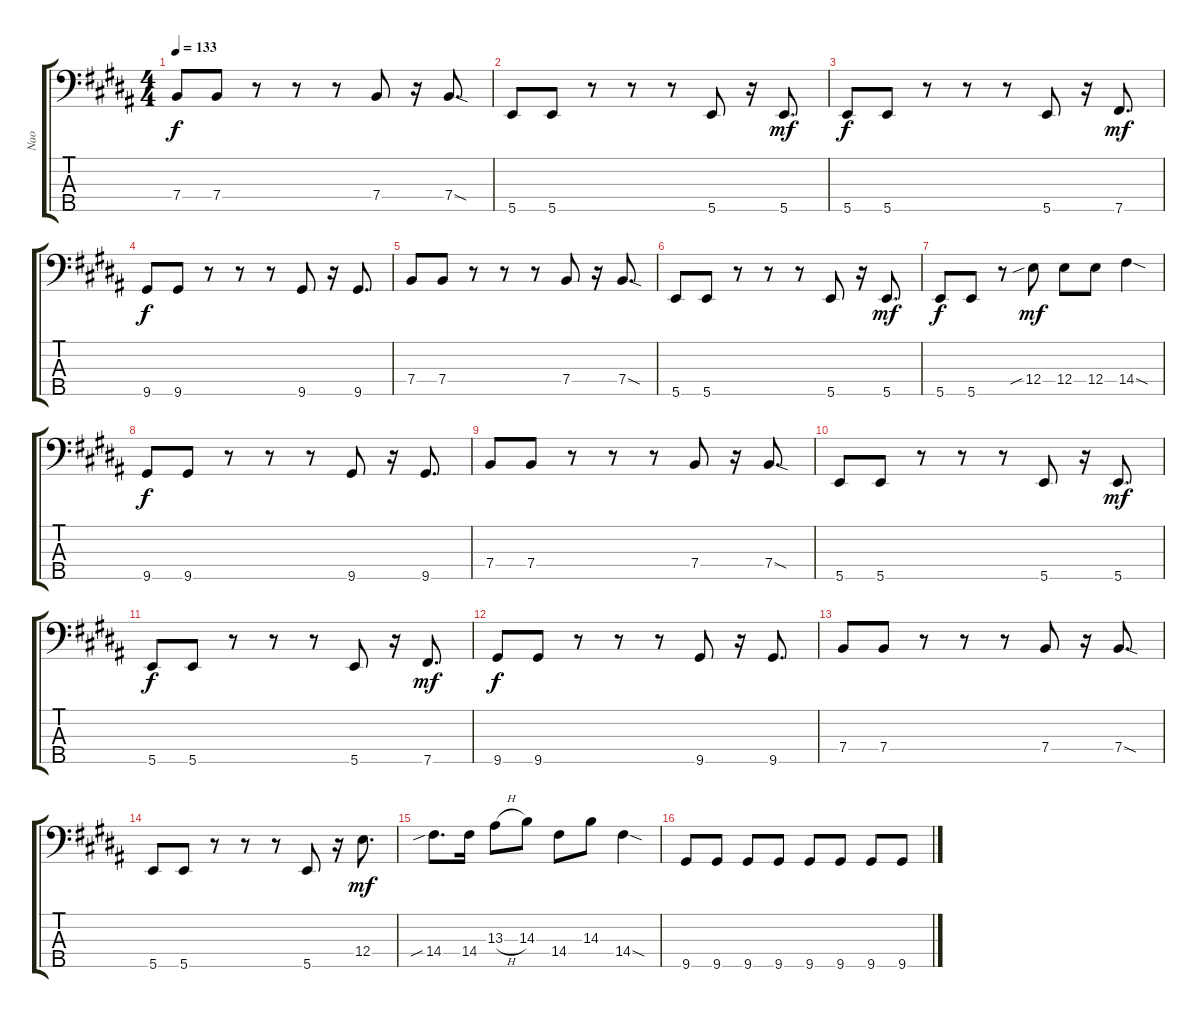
\track ("Nao" "Nao") {instrument electricbassfinger}
\staff {score tabs}
\tuning (G2 D2 A1 E1 B0) {hide}
\ts (4 4)
\tempo 133
\clef f4
\ks b
7.4.8{dy f} 7.4.8 r.8 r.8 r.8 7.4.8 r.16 7.4{sod}.8{d} |
5.5.8 5.5.8 r.8 r.8 r.8 5.5.8 r.16 5.5.8{d dy mf} |
5.5.8{dy f} 5.5.8 r.8 r.8 r.8 5.5.8 r.16 7.5.8{d dy mf} |
9.5.8{dy f} 9.5.8 r.8 r.8 r.8 9.5.8 r.16 9.5.8{d} |
7.4.8 7.4.8 r.8 r.8 r.8 7.4.8 r.16 7.4{sod}.8{d} |
5.5.8 5.5.8 r.8 r.8 r.8 5.5.8 r.16 5.5.8{d dy mf} |
5.5.8{dy f} 5.5.8 r.8 12.4{sib}.8{dy mf} 12.4.8 12.4.8 14.4{sod}.4 |
9.5.8{dy f} 9.5.8 r.8 r.8 r.8 9.5.8 r.16 9.5.8{d} |
7.4.8 7.4.8 r.8 r.8 r.8 7.4.8 r.16 7.4{sod}.8{d} |
5.5.8 5.5.8 r.8 r.8 r.8 5.5.8 r.16 5.5.8{d dy mf} |
5.5.8{dy f} 5.5.8 r.8 r.8 r.8 5.5.8 r.16 7.5.8{d dy mf} |
9.5.8{dy f} 9.5.8 r.8 r.8 r.8 9.5.8 r.16 9.5.8{d} |
7.4.8 7.4.8 r.8 r.8 r.8 7.4.8 r.16 7.4{sod}.8{d} |
5.5.8 5.5.8 r.8 r.8 r.8 5.5.8 r.16 12.4.8{d dy mf} |
14.4{sib}.8{d} 14.4.16 13.3{h}.8 14.3.8 14.4.8 14.3.8 14.4{sod}.4 |
9.5.8 9.5.8 9.5.8 9.5.8 9.5.8 9.5.8 9.5.8 9.5.8
